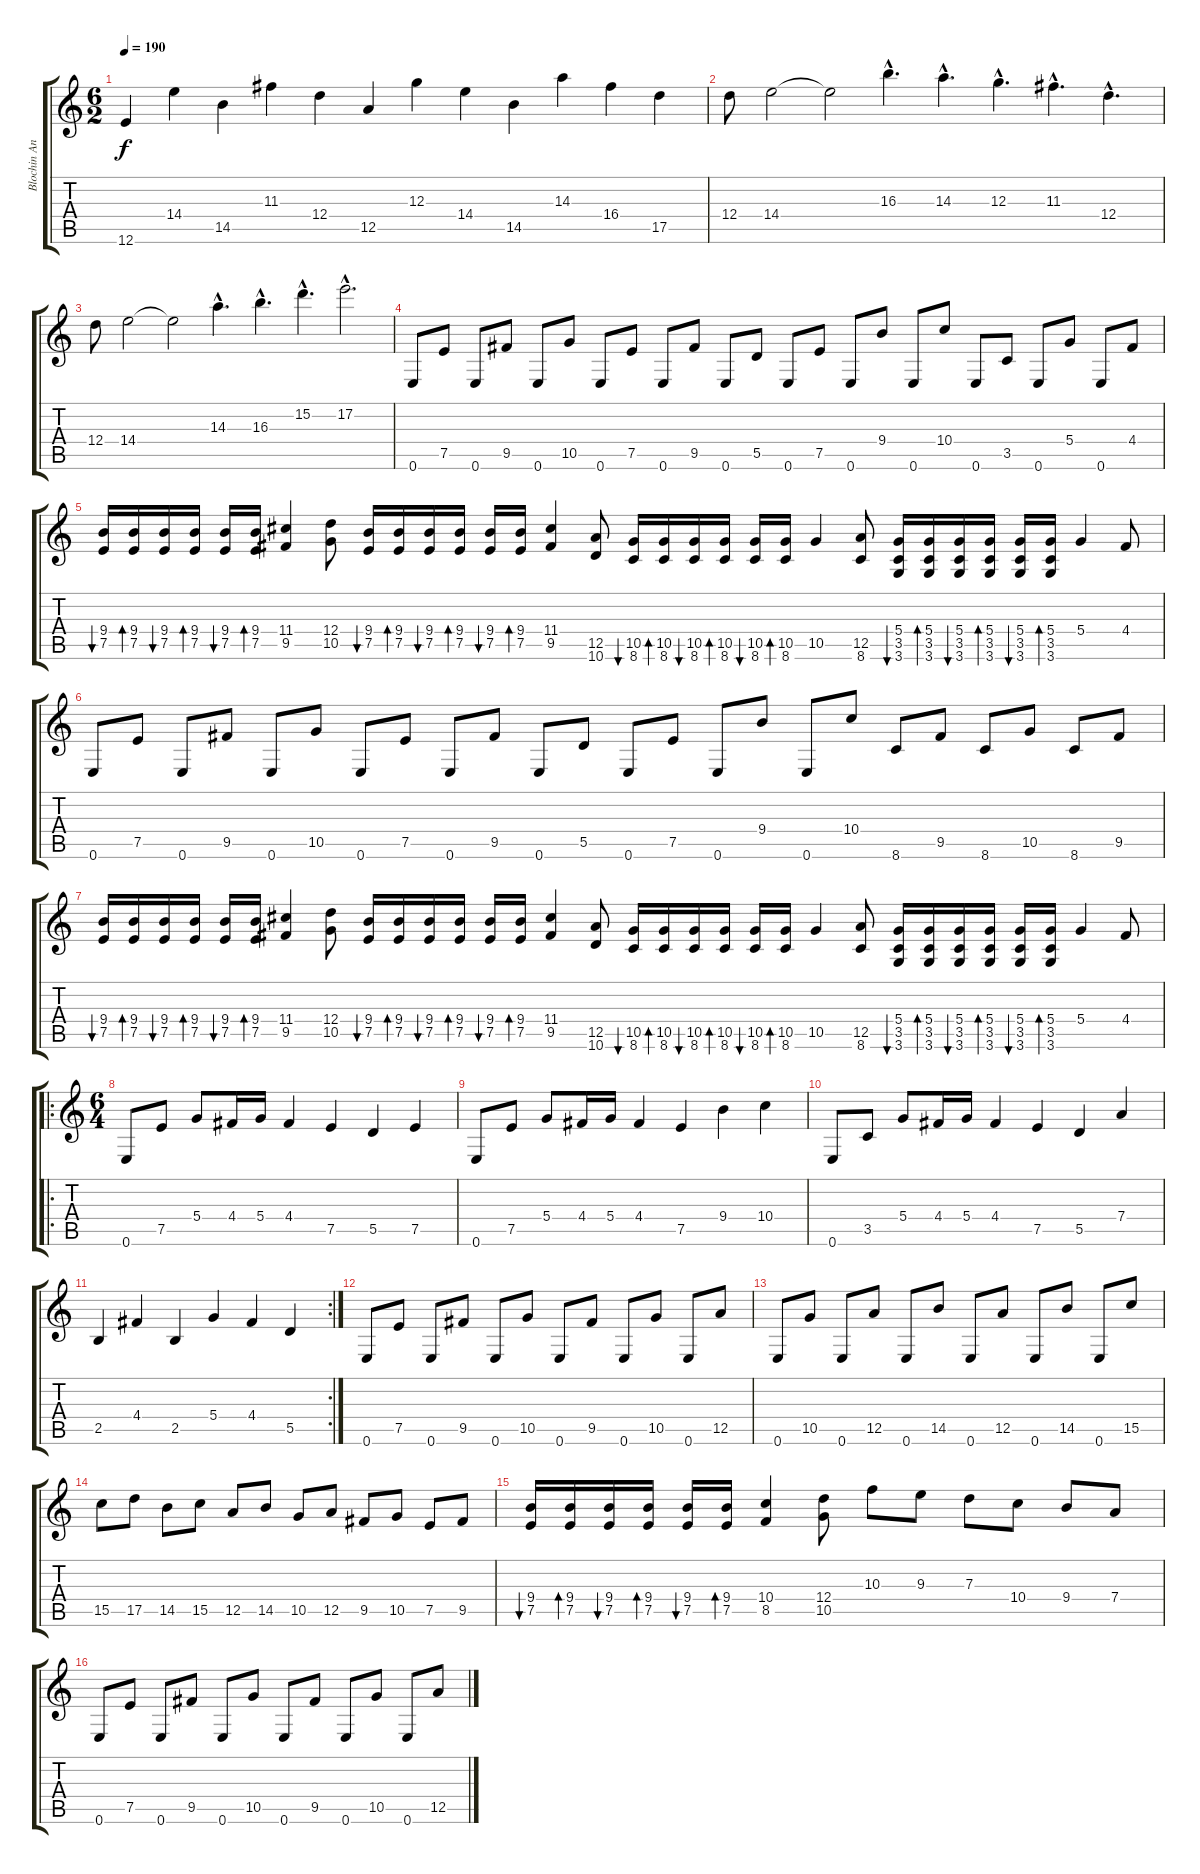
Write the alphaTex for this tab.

\track ("Blochin Anton guitar" "Blochin An") {instrument overdrivenguitar}
\staff {score tabs}
\tuning (E4 B3 G3 D3 A2 E2) {hide}
\ts (6 2)
\tempo 190
\clef g2
\ks c
12.6.4{dy f} 14.4.4 14.5.4 11.3.4 12.4.4 12.5.4 12.3.4 14.4.4 14.5.4 14.3.4 16.4.4 17.5.4 |
12.4.8 14.4.2 14.4{t}.2 16.3{hac}.4{d} 14.3{hac}.4{d} 12.3{hac}.4{d} 11.3{hac}.4{d} 12.4{hac}.4{d} |
12.4.8 14.4.2 14.4{t}.2 14.3{hac}.4{d} 16.3{hac}.4{d} 15.2{hac}.4{d} 17.2{hac}.2{d} |
0.6.8 7.5.8 0.6.8 9.5.8 0.6.8 10.5.8 0.6.8 7.5.8 0.6.8 9.5.8 0.6.8 5.5.8 0.6.8 7.5.8 0.6.8 9.4.8 0.6.8 10.4.8 0.6.8 3.5.8 0.6.8 5.4.8 0.6.8 4.4.8 |
(9.4 7.5).16{bu 60} (9.4 7.5).16{bd 60} (9.4 7.5).16{bu 60} (9.4 7.5).16{bd 60} (9.4 7.5).16{bu 60} (9.4 7.5).16{bd 60} (11.4 9.5).4 (12.4 10.5).8 (9.4 7.5).16{bu 60} (9.4 7.5).16{bd 60} (9.4 7.5).16{bu 60} (9.4 7.5).16{bd 60} (9.4 7.5).16{bu 60} (9.4 7.5).16{bd 60} (11.4 9.5).4 (12.5 10.6).8 (10.5 8.6).16{bu 60} (10.5 8.6).16{bd 60} (10.5 8.6).16{bu 60} (10.5 8.6).16{bd 60} (10.5 8.6).16{bu 60} (10.5 8.6).16{bd 60} 10.5.4 (12.5 8.6).8 (5.4 3.5 3.6).16{bu 60} (5.4 3.5 3.6).16{bd 60} (5.4 3.5 3.6).16{bu 60} (5.4 3.5 3.6).16{bd 60} (5.4 3.5 3.6).16{bu 60} (5.4 3.5 3.6).16{bd 60} 5.4.4 4.4.8 |
0.6.8 7.5.8 0.6.8 9.5.8 0.6.8 10.5.8 0.6.8 7.5.8 0.6.8 9.5.8 0.6.8 5.5.8 0.6.8 7.5.8 0.6.8 9.4.8 0.6.8 10.4.8 8.6.8 9.5.8 8.6.8 10.5.8 8.6.8 9.5.8 |
(9.4 7.5).16{bu 60} (9.4 7.5).16{bd 60} (9.4 7.5).16{bu 60} (9.4 7.5).16{bd 60} (9.4 7.5).16{bu 60} (9.4 7.5).16{bd 60} (11.4 9.5).4 (12.4 10.5).8 (9.4 7.5).16{bu 60} (9.4 7.5).16{bd 60} (9.4 7.5).16{bu 60} (9.4 7.5).16{bd 60} (9.4 7.5).16{bu 60} (9.4 7.5).16{bd 60} (11.4 9.5).4 (12.5 10.6).8 (10.5 8.6).16{bu 60} (10.5 8.6).16{bd 60} (10.5 8.6).16{bu 60} (10.5 8.6).16{bd 60} (10.5 8.6).16{bu 60} (10.5 8.6).16{bd 60} 10.5.4 (12.5 8.6).8 (5.4 3.5 3.6).16{bu 60} (5.4 3.5 3.6).16{bd 60} (5.4 3.5 3.6).16{bu 60} (5.4 3.5 3.6).16{bd 60} (5.4 3.5 3.6).16{bu 60} (5.4 3.5 3.6).16{bd 60} 5.4.4 4.4.8 |
\ro
\ts (6 4)
0.6.8 7.5.8 5.4.8 4.4.16 5.4.16 4.4.4 7.5.4 5.5.4 7.5.4 |
0.6.8 7.5.8 5.4.8 4.4.16 5.4.16 4.4.4 7.5.4 9.4.4 10.4.4 |
0.6.8 3.5.8 5.4.8 4.4.16 5.4.16 4.4.4 7.5.4 5.5.4 7.4.4 |
\rc 2
2.5.4 4.4.4 2.5.4 5.4.4 4.4.4 5.5.4 |
0.6.8 7.5.8 0.6.8 9.5.8 0.6.8 10.5.8 0.6.8 9.5.8 0.6.8 10.5.8 0.6.8 12.5.8 |
0.6.8 10.5.8 0.6.8 12.5.8 0.6.8 14.5.8 0.6.8 12.5.8 0.6.8 14.5.8 0.6.8 15.5.8 |
15.5.8 17.5.8 14.5.8 15.5.8 12.5.8 14.5.8 10.5.8 12.5.8 9.5.8 10.5.8 7.5.8 9.5.8 |
(9.4 7.5).16{bu 60} (9.4 7.5).16{bd 60} (9.4 7.5).16{bu 60} (9.4 7.5).16{bd 60} (9.4 7.5).16{bu 60} (9.4 7.5).16{bd 60} (10.4 8.5).4 (12.4 10.5).8 10.3.8 9.3.8 7.3.8 10.4.8 9.4.8 7.4.8 |
0.6.8 7.5.8 0.6.8 9.5.8 0.6.8 10.5.8 0.6.8 9.5.8 0.6.8 10.5.8 0.6.8 12.5.8
